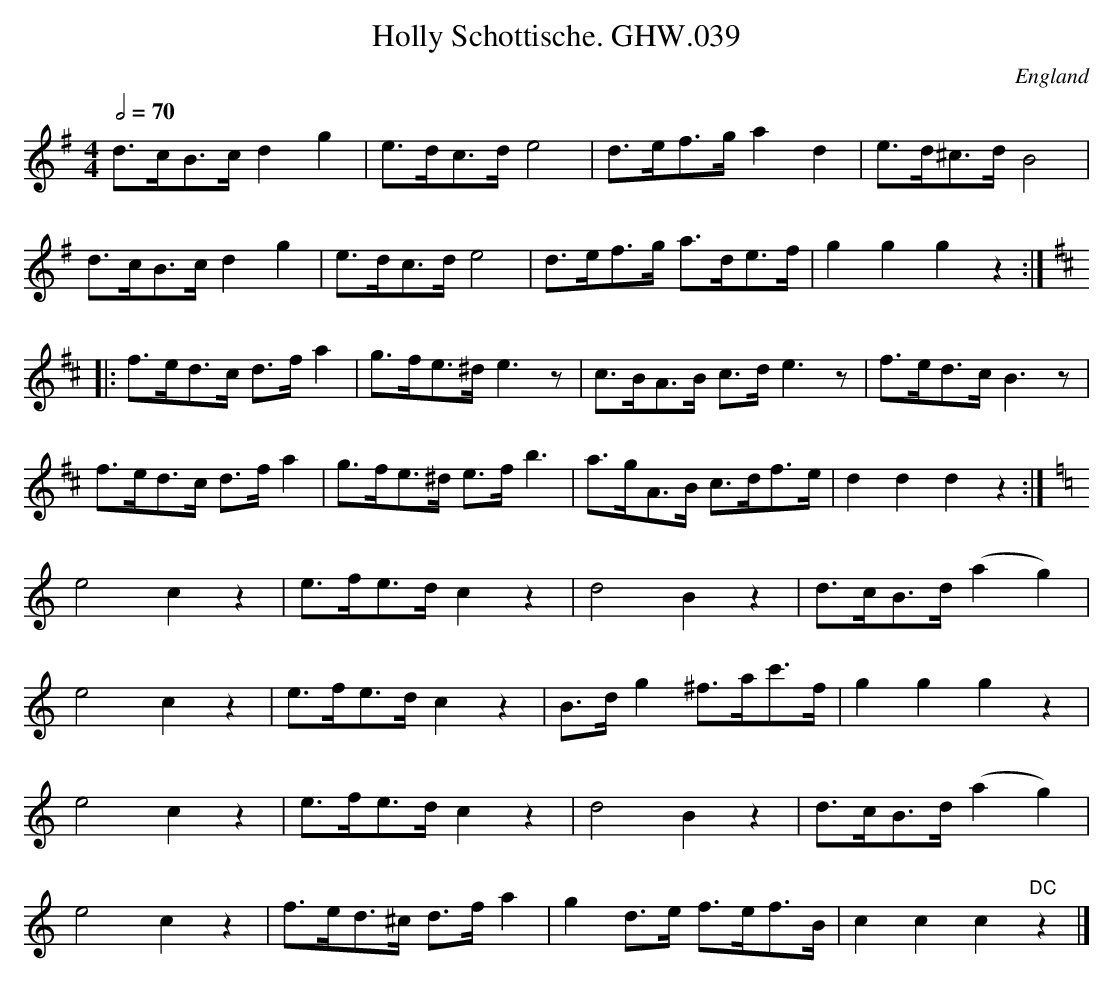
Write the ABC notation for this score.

X:1
T:Holly Schottische. GHW.039
M:4/4
L:1/8
Q:1/2=70
O:England
K:G major
d>cB>c d2 g2|e>dc>d e4|d>ef>g a2 d2|e>d^c>d B4|!
d>cB>c d2 g2|e>dc>d e4|d>ef>g a>de>f|g2g2g2 z2:|!
K:D
|:f>ed>c d>f a2|g>fe>^d e3 z|c>BA>B c>d e3 z|f>ed>c B3 z|!
f>ed>c d>f a2|g>fe>^d e>f b3|a>gA>B c>df>e|d2d2d2 z2:|!
K:C
e4 c2 z2|e>fe>d c2 z2|d4 B2 z2|d>cB>d (a2g2)|!
e4 c2 z2|e>fe>d c2 z2|B>d g2 ^f>ac'>f| g2g2g2 z2|!
e4 c2 z2|e>fe>d c2 z2|d4 B2 z2|d>cB>d (a2g2)|!
e4 c2 z2|f>ed>^c d>f a2|g2 d>e f>ef>B|c2c2c2 "DC"z2|]
